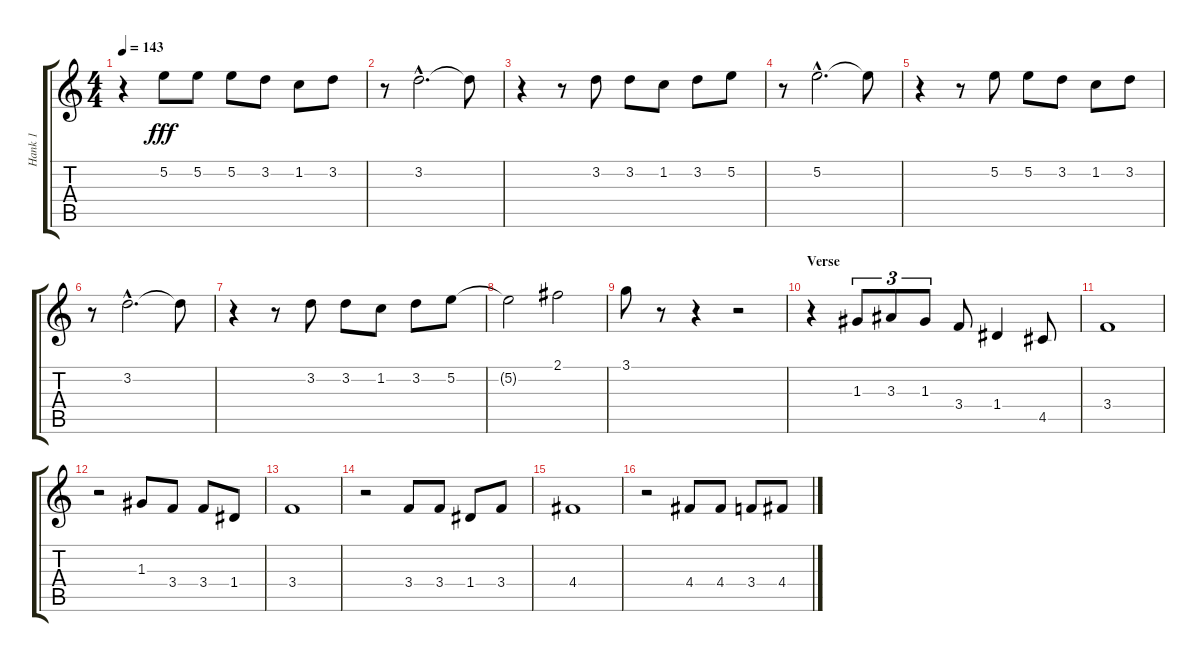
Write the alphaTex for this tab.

\track ("Hank 1" "Hank 1") {instrument electricguitarclean}
\staff {score tabs}
\tuning (E4 B3 G3 D3 A2 E2) {hide}
\ts (4 4)
\tempo 143
\clef g2
\ks c
r.4{dy fff instrument electricguitarjazz} 5.2.8 5.2.8 5.2.8 3.2.8 1.2.8 3.2.8 |
r.8 3.2{hac}.2{d} 3.2{t}.8 |
r.4 r.8 3.2.8 3.2.8 1.2.8 3.2.8 5.2.8 |
r.8 5.2{hac}.2{d} 5.2{t}.8 |
r.4 r.8 5.2.8 5.2.8 3.2.8 1.2.8 3.2.8 |
r.8 3.2{hac}.2{d} 3.2{t}.8 |
r.4 r.8 3.2.8 3.2.8 1.2.8 3.2.8 5.2.8 |
5.2{t}.2 2.1.2 |
3.1.8 r.8 r.4 r.2 |
\section ("" "Verse")
r.4 1.3.8{tu (3 2)} 3.3.8{tu (3 2)} 1.3.8{tu (3 2)} 3.4.8 1.4.4 4.5.8 |
3.4.1 |
r.2 1.3.8 3.4.8 3.4.8 1.4.8 |
3.4.1 |
r.2 3.4.8 3.4.8 1.4.8 3.4.8 |
4.4.1 |
r.2 4.4.8 4.4.8 3.4.8 4.4.8
